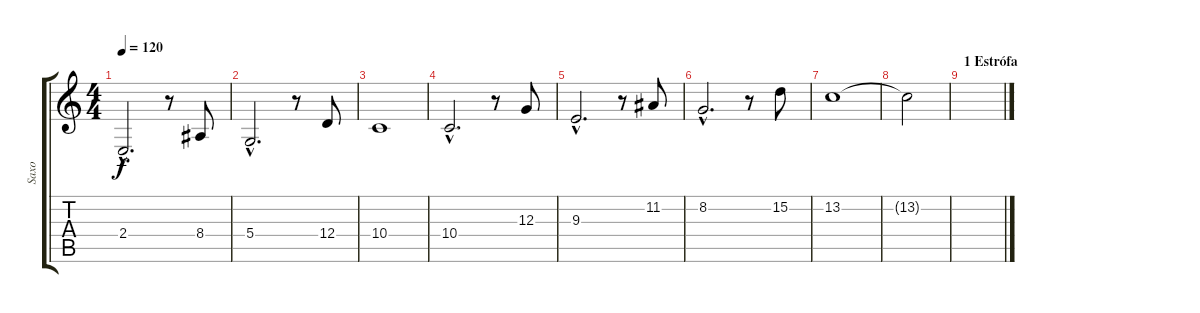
\track ("Saxo" "Saxo") {instrument tenorsax}
\staff {score tabs}
\tuning (E4 B3 G3 D3 A2 E2) {hide}
\ts (4 4)
\tempo 120
\clef g2
\ks c
2.4{hac}.2{d dy f} r.8 8.4.8 |
5.4{hac}.2{d} r.8 12.4.8 |
10.4.1 |
10.4{hac}.2{d} r.8 12.3.8 |
9.3{hac}.2{d} r.8 11.2.8 |
8.2{hac}.2{d} r.8 15.2.8 |
13.2.1 |
13.2{t}.2 |
\section ("" "1 Estrófa")
